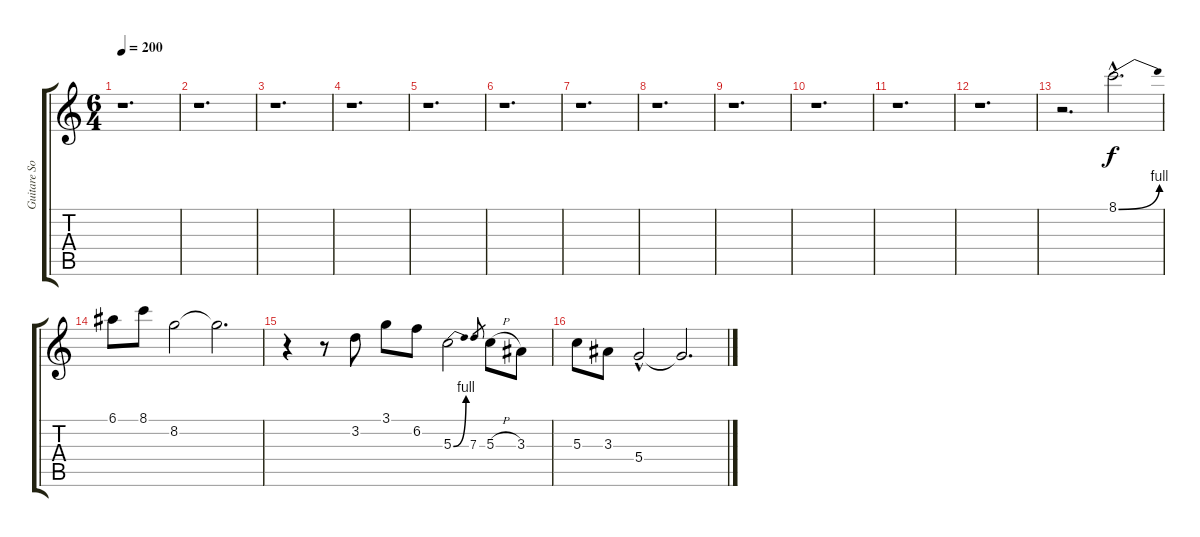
\track ("Guitare Solo" "Guitare So") {instrument electricguitarclean}
\staff {score tabs}
\tuning (E4 B3 G3 D3 A2 E2) {hide}
\ts (6 4)
\tempo 200
\clef g2
\ks c
r.1{d dy f} |
r.1{d} |
r.1{d} |
r.1{d} |
r.1{d} |
r.1{d} |
r.1{d} |
r.1{d} |
r.1{d} |
r.1{d} |
r.1{d} |
r.1{d} |
r.2{d} 8.1{be (bend 0 0 60 4) hac}.2{d} |
6.1.8 8.1.8 8.2.2 8.2{t}.2{d} |
r.4 r.8 3.2.8 3.1.8 6.2.8 5.3{be (bend 0 0 60 4)}.2 7.3.8{gr} 5.3{h}.8 3.3.8 |
5.3.8 3.3.8 5.4{hac}.2 5.4{t}.2{d}
